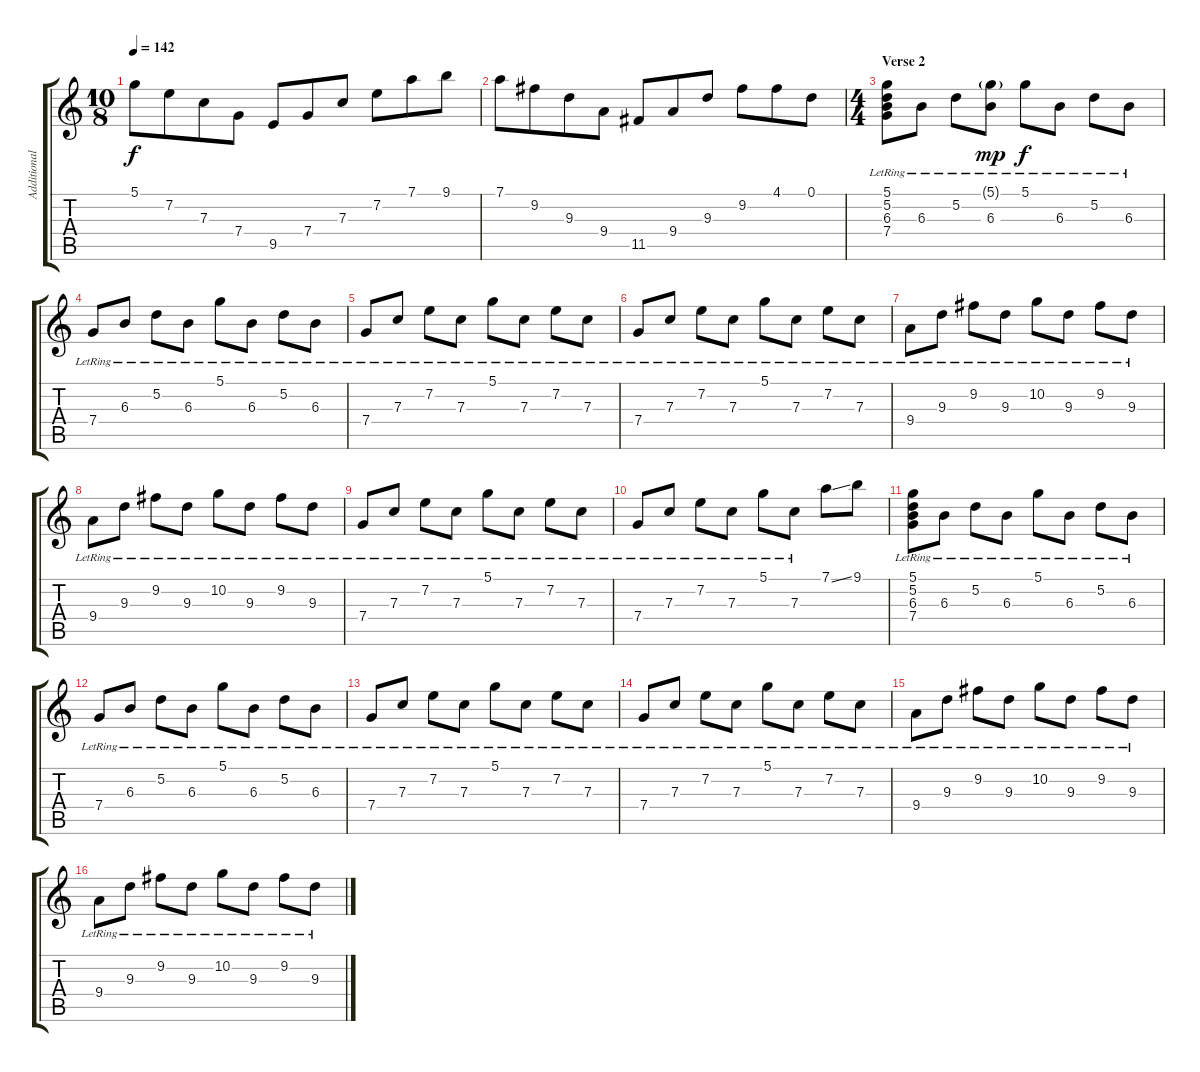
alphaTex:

\track ("Additional Guitar" "Additional") {instrument acousticguitarsteel}
\staff {score tabs}
\tuning (D4 A3 F3 C3 G2 C2) {hide}
\ts (10 8)
\tempo 142
\clef g2
\ks c
5.1.8{dy f} 7.2.8 7.3.8 7.4.8 9.5.8 7.4.8 7.3.8 7.2.8 7.1.8 9.1.8 |
7.1.8 9.2.8 9.3.8 9.4.8 11.5.8 9.4.8 9.3.8 9.2.8 4.1.8 0.1.8 |
\ts (4 4)
\section ("" "Verse 2")
(5.1{lr} 5.2{lr} 6.3{lr} 7.4{lr}).8 6.3{lr}.8 5.2{lr}.8 (5.1{g lr} 6.3{lr}).8{dy mp} 5.1{lr}.8{dy f} 6.3{lr}.8 5.2{lr}.8 6.3{lr}.8 |
7.4{lr}.8 6.3{lr}.8 5.2{lr}.8 6.3{lr}.8 5.1{lr}.8 6.3{lr}.8 5.2{lr}.8 6.3{lr}.8 |
7.4{lr}.8 7.3{lr}.8 7.2{lr}.8 7.3{lr}.8 5.1{lr}.8 7.3{lr}.8 7.2{lr}.8 7.3{lr}.8 |
7.4{lr}.8 7.3{lr}.8 7.2{lr}.8 7.3{lr}.8 5.1{lr}.8 7.3{lr}.8 7.2{lr}.8 7.3{lr}.8 |
9.4{lr}.8 9.3{lr}.8 9.2{lr}.8 9.3{lr}.8 10.2{lr}.8 9.3{lr}.8 9.2{lr}.8 9.3{lr}.8 |
9.4{lr}.8 9.3{lr}.8 9.2{lr}.8 9.3{lr}.8 10.2{lr}.8 9.3{lr}.8 9.2{lr}.8 9.3{lr}.8 |
7.4{lr}.8 7.3{lr}.8 7.2{lr}.8 7.3{lr}.8 5.1{lr}.8 7.3{lr}.8 7.2{lr}.8 7.3{lr}.8 |
7.4{lr}.8 7.3{lr}.8 7.2{lr}.8 7.3{lr}.8 5.1{lr}.8 7.3{lr}.8 7.1{ss}.8 9.1.8 |
(5.1{lr} 5.2{lr} 6.3{lr} 7.4{lr}).8 6.3{lr}.8 5.2{lr}.8 6.3{lr}.8 5.1{lr}.8 6.3{lr}.8 5.2{lr}.8 6.3{lr}.8 |
7.4{lr}.8 6.3{lr}.8 5.2{lr}.8 6.3{lr}.8 5.1{lr}.8 6.3{lr}.8 5.2{lr}.8 6.3{lr}.8 |
7.4{lr}.8 7.3{lr}.8 7.2{lr}.8 7.3{lr}.8 5.1{lr}.8 7.3{lr}.8 7.2{lr}.8 7.3{lr}.8 |
7.4{lr}.8 7.3{lr}.8 7.2{lr}.8 7.3{lr}.8 5.1{lr}.8 7.3{lr}.8 7.2{lr}.8 7.3{lr}.8 |
9.4{lr}.8 9.3{lr}.8 9.2{lr}.8 9.3{lr}.8 10.2{lr}.8 9.3{lr}.8 9.2{lr}.8 9.3{lr}.8 |
9.4{lr}.8 9.3{lr}.8 9.2{lr}.8 9.3{lr}.8 10.2{lr}.8 9.3{lr}.8 9.2{lr}.8 9.3{lr}.8
